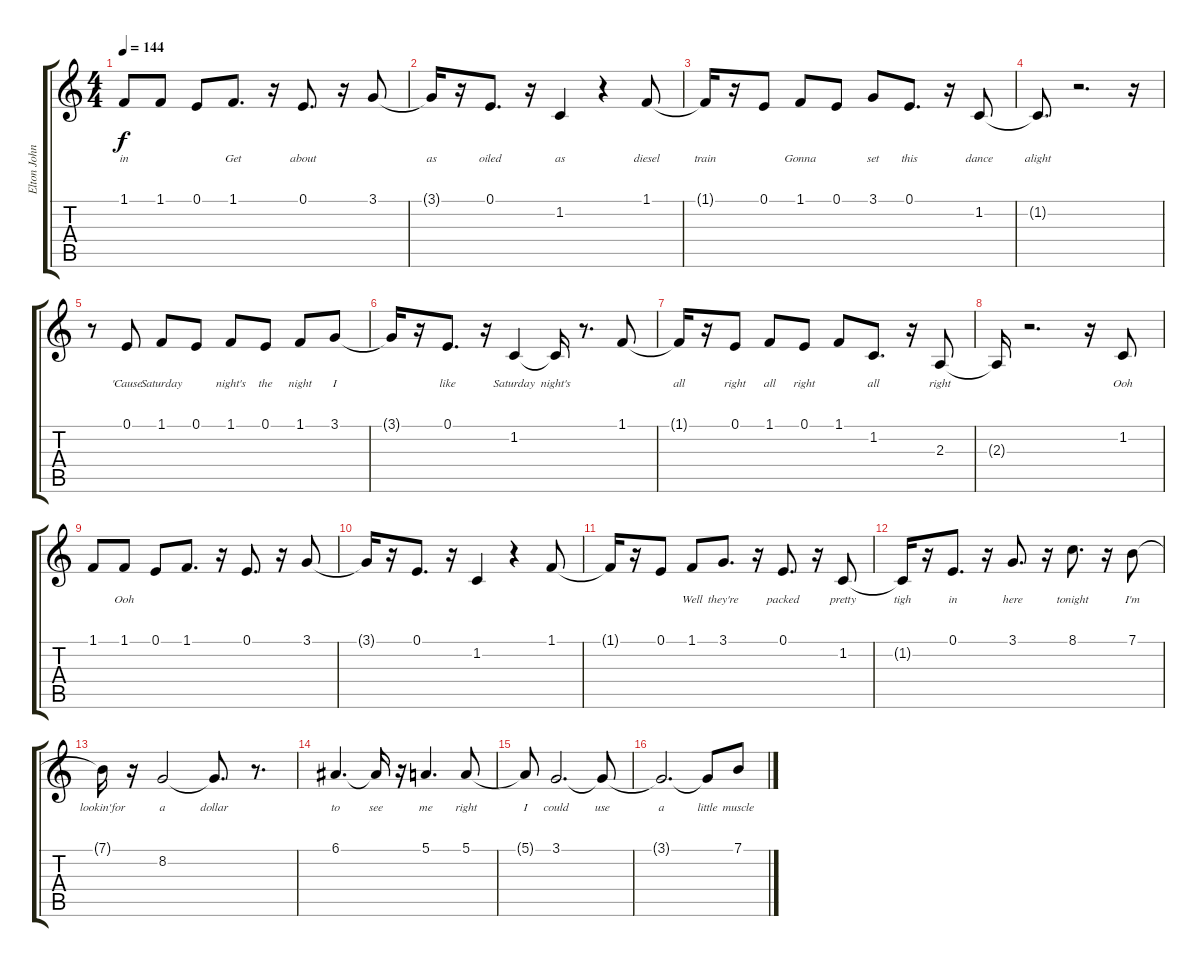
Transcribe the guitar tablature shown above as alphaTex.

\track ("Elton John (melody with lyrics)" "Elton John") {instrument lead8bassandlead}
\staff {score tabs}
\tuning (E4 B3 G3 D3 A2 E2) {hide}
\ts (4 4)
\tempo 144
\clef g2
\ks c
1.1.8{lyrics (0 "in") lyrics (1 "") lyrics (2 "") lyrics (3 "") lyrics (4 "") dy f} 1.1.8{lyrics (0 "") lyrics (1 "") lyrics (2 "") lyrics (3 "") lyrics (4 "")} 0.1.8{lyrics (0 "") lyrics (1 "") lyrics (2 "") lyrics (3 "") lyrics (4 "")} 1.1.8{d lyrics (0 "Get") lyrics (1 "") lyrics (2 "") lyrics (3 "") lyrics (4 "")} r.16 0.1.8{d lyrics (0 "about") lyrics (1 "") lyrics (2 "") lyrics (3 "") lyrics (4 "")} r.16 3.1.8{lyrics (0 "") lyrics (1 "") lyrics (2 "") lyrics (3 "") lyrics (4 "")} |
3.1{t}.16{lyrics (0 "as") lyrics (1 "") lyrics (2 "") lyrics (3 "") lyrics (4 "")} r.16 0.1.8{d lyrics (0 "oiled") lyrics (1 "") lyrics (2 "") lyrics (3 "") lyrics (4 "")} r.16 1.2.4{lyrics (0 "as") lyrics (1 "") lyrics (2 "") lyrics (3 "") lyrics (4 "")} r.4 1.1.8{lyrics (0 "diesel") lyrics (1 "") lyrics (2 "") lyrics (3 "") lyrics (4 "")} |
1.1{t}.16{lyrics (0 "train") lyrics (1 "") lyrics (2 "") lyrics (3 "") lyrics (4 "")} r.16 0.1.8{lyrics (0 "") lyrics (1 "") lyrics (2 "") lyrics (3 "") lyrics (4 "")} 1.1.8{lyrics (0 "Gonna") lyrics (1 "") lyrics (2 "") lyrics (3 "") lyrics (4 "")} 0.1.8{lyrics (0 "") lyrics (1 "") lyrics (2 "") lyrics (3 "") lyrics (4 "")} 3.1.8{lyrics (0 "set") lyrics (1 "") lyrics (2 "") lyrics (3 "") lyrics (4 "")} 0.1.8{d lyrics (0 "this") lyrics (1 "") lyrics (2 "") lyrics (3 "") lyrics (4 "")} r.16 1.2.8{lyrics (0 "dance") lyrics (1 "") lyrics (2 "") lyrics (3 "") lyrics (4 "")} |
1.2{t}.8{d lyrics (0 "alight") lyrics (1 "") lyrics (2 "") lyrics (3 "") lyrics (4 "")} r.2{d} r.16 |
r.8 0.1.8{lyrics (0 "'Cause") lyrics (1 "") lyrics (2 "") lyrics (3 "") lyrics (4 "")} 1.1.8{lyrics (0 "Saturday") lyrics (1 "") lyrics (2 "") lyrics (3 "") lyrics (4 "")} 0.1.8{lyrics (0 "") lyrics (1 "") lyrics (2 "") lyrics (3 "") lyrics (4 "")} 1.1.8{lyrics (0 "night's") lyrics (1 "") lyrics (2 "") lyrics (3 "") lyrics (4 "")} 0.1.8{lyrics (0 "the") lyrics (1 "") lyrics (2 "") lyrics (3 "") lyrics (4 "")} 1.1.8{lyrics (0 "night") lyrics (1 "") lyrics (2 "") lyrics (3 "") lyrics (4 "")} 3.1.8{lyrics (0 "I") lyrics (1 "") lyrics (2 "") lyrics (3 "") lyrics (4 "")} |
3.1{t}.16{lyrics (0 "") lyrics (1 "") lyrics (2 "") lyrics (3 "") lyrics (4 "")} r.16 0.1.8{d lyrics (0 "like") lyrics (1 "") lyrics (2 "") lyrics (3 "") lyrics (4 "")} r.16 1.2.4{lyrics (0 "Saturday") lyrics (1 "") lyrics (2 "") lyrics (3 "") lyrics (4 "")} 1.2{t}.16{lyrics (0 "night's") lyrics (1 "") lyrics (2 "") lyrics (3 "") lyrics (4 "")} r.8{d} 1.1.8{lyrics (0 "") lyrics (1 "") lyrics (2 "") lyrics (3 "") lyrics (4 "")} |
1.1{t}.16{lyrics (0 "all") lyrics (1 "") lyrics (2 "") lyrics (3 "") lyrics (4 "")} r.16 0.1.8{lyrics (0 "right") lyrics (1 "") lyrics (2 "") lyrics (3 "") lyrics (4 "")} 1.1.8{lyrics (0 "all") lyrics (1 "") lyrics (2 "") lyrics (3 "") lyrics (4 "")} 0.1.8{lyrics (0 "right") lyrics (1 "") lyrics (2 "") lyrics (3 "") lyrics (4 "")} 1.1.8{lyrics (0 "") lyrics (1 "") lyrics (2 "") lyrics (3 "") lyrics (4 "")} 1.2.8{d lyrics (0 "all") lyrics (1 "") lyrics (2 "") lyrics (3 "") lyrics (4 "")} r.16 2.3.8{lyrics (0 "right") lyrics (1 "") lyrics (2 "") lyrics (3 "") lyrics (4 "")} |
2.3{t}.16{lyrics (0 "") lyrics (1 "") lyrics (2 "") lyrics (3 "") lyrics (4 "")} r.2{d} r.16 1.2.8{lyrics (0 "Ooh") lyrics (1 "") lyrics (2 "") lyrics (3 "") lyrics (4 "")} |
1.1.8{lyrics (0 "") lyrics (1 "") lyrics (2 "") lyrics (3 "") lyrics (4 "")} 1.1.8{lyrics (0 "Ooh") lyrics (1 "") lyrics (2 "") lyrics (3 "") lyrics (4 "")} 0.1.8{lyrics (0 "") lyrics (1 "") lyrics (2 "") lyrics (3 "") lyrics (4 "")} 1.1.8{d lyrics (0 "") lyrics (1 "") lyrics (2 "") lyrics (3 "") lyrics (4 "")} r.16 0.1.8{d lyrics (0 "") lyrics (1 "") lyrics (2 "") lyrics (3 "") lyrics (4 "")} r.16 3.1.8{lyrics (0 "") lyrics (1 "") lyrics (2 "") lyrics (3 "") lyrics (4 "")} |
3.1{t}.16{lyrics (0 "") lyrics (1 "") lyrics (2 "") lyrics (3 "") lyrics (4 "")} r.16 0.1.8{d lyrics (0 "") lyrics (1 "") lyrics (2 "") lyrics (3 "") lyrics (4 "")} r.16 1.2.4{lyrics (0 "") lyrics (1 "") lyrics (2 "") lyrics (3 "") lyrics (4 "")} r.4 1.1.8{lyrics (0 "") lyrics (1 "") lyrics (2 "") lyrics (3 "") lyrics (4 "")} |
1.1{t}.16{lyrics (0 "") lyrics (1 "") lyrics (2 "") lyrics (3 "") lyrics (4 "")} r.16 0.1.8{lyrics (0 "") lyrics (1 "") lyrics (2 "") lyrics (3 "") lyrics (4 "")} 1.1.8{lyrics (0 "Well") lyrics (1 "") lyrics (2 "") lyrics (3 "") lyrics (4 "")} 3.1.8{d lyrics (0 "they're") lyrics (1 "") lyrics (2 "") lyrics (3 "") lyrics (4 "")} r.16 0.1.8{d lyrics (0 "packed") lyrics (1 "") lyrics (2 "") lyrics (3 "") lyrics (4 "")} r.16 1.2.8{lyrics (0 "pretty") lyrics (1 "") lyrics (2 "") lyrics (3 "") lyrics (4 "")} |
1.2{t}.16{lyrics (0 "tigh") lyrics (1 "") lyrics (2 "") lyrics (3 "") lyrics (4 "")} r.16 0.1.8{d lyrics (0 "in") lyrics (1 "") lyrics (2 "") lyrics (3 "") lyrics (4 "")} r.16 3.1.8{d lyrics (0 "here") lyrics (1 "") lyrics (2 "") lyrics (3 "") lyrics (4 "")} r.16 8.1.8{d lyrics (0 "tonight") lyrics (1 "") lyrics (2 "") lyrics (3 "") lyrics (4 "")} r.16 7.1.8{lyrics (0 "I'm") lyrics (1 "") lyrics (2 "") lyrics (3 "") lyrics (4 "")} |
7.1{t}.16{lyrics (0 "lookin'for") lyrics (1 "") lyrics (2 "") lyrics (3 "") lyrics (4 "")} r.16 8.2.2{lyrics (0 "a") lyrics (1 "") lyrics (2 "") lyrics (3 "") lyrics (4 "")} 8.2{t}.8{d lyrics (0 "dollar") lyrics (1 "") lyrics (2 "") lyrics (3 "") lyrics (4 "")} r.8{d} |
6.1.4{d lyrics (0 "to") lyrics (1 "") lyrics (2 "") lyrics (3 "") lyrics (4 "")} 6.1{t}.16{lyrics (0 "see") lyrics (1 "") lyrics (2 "") lyrics (3 "") lyrics (4 "")} r.16 5.1.4{d lyrics (0 "me") lyrics (1 "") lyrics (2 "") lyrics (3 "") lyrics (4 "")} 5.1.8{lyrics (0 "right") lyrics (1 "") lyrics (2 "") lyrics (3 "") lyrics (4 "")} |
5.1{t}.8{lyrics (0 "I") lyrics (1 "") lyrics (2 "") lyrics (3 "") lyrics (4 "")} 3.1.2{d lyrics (0 "could") lyrics (1 "") lyrics (2 "") lyrics (3 "") lyrics (4 "")} 3.1{t}.8{lyrics (0 "use") lyrics (1 "") lyrics (2 "") lyrics (3 "") lyrics (4 "")} |
3.1{t}.2{d lyrics (0 "a") lyrics (1 "") lyrics (2 "") lyrics (3 "") lyrics (4 "")} 3.1{t}.8{lyrics (0 "little") lyrics (1 "") lyrics (2 "") lyrics (3 "") lyrics (4 "")} 7.1.8{lyrics (0 "muscle") lyrics (1 "") lyrics (2 "") lyrics (3 "") lyrics (4 "")}
